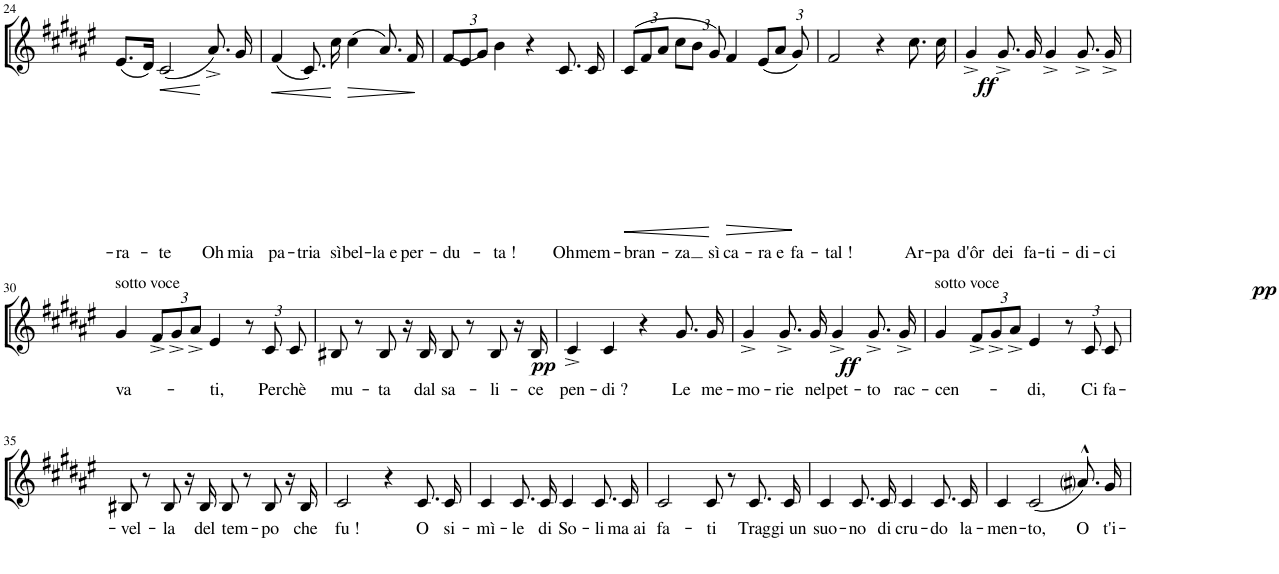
**kern	**text	**dynam
*part1	*part1	*part1
*staff1	*staff1	*staff1
*I"A	*	*
!!LO:PB:g=z
*clefG2	*	*
*k[f#c#g#d#a#e#]	*	*
*M4/4	*	*
*met(c)	*	*
=24	=24	=24
!	!LO:LY:b	!
(8.e#/L	-ra-	.
16d#/Jk)	.	.
!	!LO:LY:b	!LO:HP:b
(2c#/	-te	<
!	!LO:LY:b	!
8.a#^/)	Oh	[
!	!LO:LY:b	!
16g#/	mia	.
=25	=25	=25
!	!LO:LY:b	!LO:HP:b
(4f#/	pa-	<
!	!LO:LY:b	!
8.c#/)	-tria	.
!	!LO:LY:b	!
16cc#\	sì	[
!	!LO:LY:b	!LO:HP:b
(4cc#\	bel-	>
!	!LO:LY:b	!
8.a#/)	-la e	.
!	!LO:LY:b	!
16f#/	per-	]
=26	=26	=26
*Xbrackettup	*	*
!	!LO:LY:b	!
(12f#/L	-du-	.
12e#/	.	.
12g#/J)	.	.
!	!LO:LY:b	!
4b\	-ta !	.
4r	.	.
!	!LO:LY:b	!
8.c#/	Oh	.
!	!LO:LY:b	!
16c#/	mem-	.
=27	=27	=27
!	!LO:LY:b	!LO:HP:b
(12c#/L	-bran-	<
12f#/	.	.
12a#/J	.	.
!	!LO:LY:b	!
12cc#\L	-za	.
12b\J	.	.
!	!LO:LY:b	!
12g#/)	sì	[
!	!LO:LY:b	!LO:HP:b
4f#/	ca-	>
!	!LO:LY:b	!
(12e#/L	-ra e	.
12a#/J	.	.
!	!LO:LY:b	!
12g#/)	fa-	]
=28	=28	=28
!	!LO:LY:b	!
2f#/	-tal !	.
4r	.	.
!	!LO:LY:b	!
8.cc#\	Ar-	.
!	!LO:LY:b	!
16cc#\	-pa	.
=29	=29	=29
!	!LO:LY:b	!LO:DY:b
4g#^/	d'ôr	ff
!	!LO:LY:b	!
8.g#^/	dei	.
!	!LO:LY:b	!
16g#/	fa-	.
!	!LO:LY:b	!
4g#^/	-ti-	.
!	!LO:LY:b	!
8.g#^/	-di-	.
!	!LO:LY:b	!
16g#^/	-ci	.
!!LO:LB:g=z
=30	=30	=30
!LO:TX:a:t=sotto voce	!	!
!	!LO:LY:b	!
4g#/	va-	.
12f#^/L	.	.
12g#^/	.	.
12a#^/J	.	.
!	!LO:LY:b	!
4e#/	-ti,	.
!	!	!LO:DY:b
12r	.	pp
!	!LO:LY:b	!
12c#/	Per-	.
!	!LO:LY:b	!
12c#/	-chè	.
=31	=31	=31
!	!LO:LY:b	!
8B#X/	mu-	.
8r	.	.
!	!LO:LY:b	!
8B#/	-ta	.
16r	.	.
!	!LO:LY:b	!
16B#/	dal	.
!	!LO:LY:b	!
8B#/	sa-	.
8r	.	.
!	!LO:LY:b	!
8B#/	-li-	.
16r	.	.
!	!LO:LY:b	!
16B#/	-ce	.
=32	=32	=32
!	!LO:LY:b	!
4c#^/	pen-	.
!	!LO:LY:b	!
4c#/	-di ?	.
4r	.	.
!	!LO:LY:b	!
8.g#/	Le	.
!	!LO:LY:b	!
16g#/	me-	.
=33	=33	=33
!	!LO:LY:b	!LO:DY:b
4g#^/	-mo-	ff
!	!LO:LY:b	!
8.g#^/	-rie	.
!	!LO:LY:b	!
16g#/	nel	.
!	!LO:LY:b	!
4g#^/	pet-	.
!	!LO:LY:b	!
8.g#^/	-to	.
!	!LO:LY:b	!
16g#^/	rac-	.
=34	=34	=34
!LO:TX:a:t=sotto voce	!	!
!	!LO:LY:b	!
4g#/	-cen-	.
12f#^/L	.	.
12g#^/	.	.
12a#^/J	.	.
!	!LO:LY:b	!
4e#/	-di,	.
!	!	!LO:DY:b
12r	.	pp
!	!LO:LY:b	!
12c#/	Ci	.
!	!LO:LY:b	!
12c#/	fa-	.
!!LO:LB:g=z
=35	=35	=35
!	!LO:LY:b	!
8B#X/	-vel-	.
8r	.	.
!	!LO:LY:b	!
8B#/	-la	.
16r	.	.
!	!LO:LY:b	!
16B#/	del	.
!	!LO:LY:b	!
8B#/	tem-	.
8r	.	.
!	!LO:LY:b	!
8B#/	-po	.
16r	.	.
!	!LO:LY:b	!
16B#/	che	.
=36	=36	=36
!	!LO:LY:b	!
2c#/	fu !	.
4r	.	.
!	!LO:LY:b	!
8.c#/	O	.
!	!LO:LY:b	!
16c#/	si-	.
=37	=37	=37
!	!LO:LY:b	!
4c#/	-mì-	.
!	!LO:LY:b	!
8.c#/	-le	.
!	!LO:LY:b	!
16c#/	di	.
!	!LO:LY:b	!
4c#/	So-	.
!	!LO:LY:b	!
8.c#/	-li-	.
!	!LO:LY:b	!
16c#/	-ma ai	.
=38	=38	=38
!	!LO:LY:b	!
2c#/	fa-	.
!	!LO:LY:b	!
8c#/	-ti	.
8r	.	.
!	!LO:LY:b	!
8.c#/	Trag-	.
!	!LO:LY:b	!
16c#/	-gi un	.
=39	=39	=39
!	!LO:LY:b	!
4c#/	suo-	.
!	!LO:LY:b	!
8.c#/	-no	.
!	!LO:LY:b	!
16c#/	di	.
!	!LO:LY:b	!
4c#/	cru-	.
!	!LO:LY:b	!
8.c#/	-do	.
!	!LO:LY:b	!
16c#/	la-	.
=40	=40	=40
!	!LO:LY:b	!
4c#/	-men-	.
!	!LO:LY:b	!
(2c#/	-to,	.
!	!LO:LY:b	!
8.a#i^^/)	O	.
!	!LO:LY:b	!
16g#/	t'i-	.
=	=	=
*-	*-	*-
